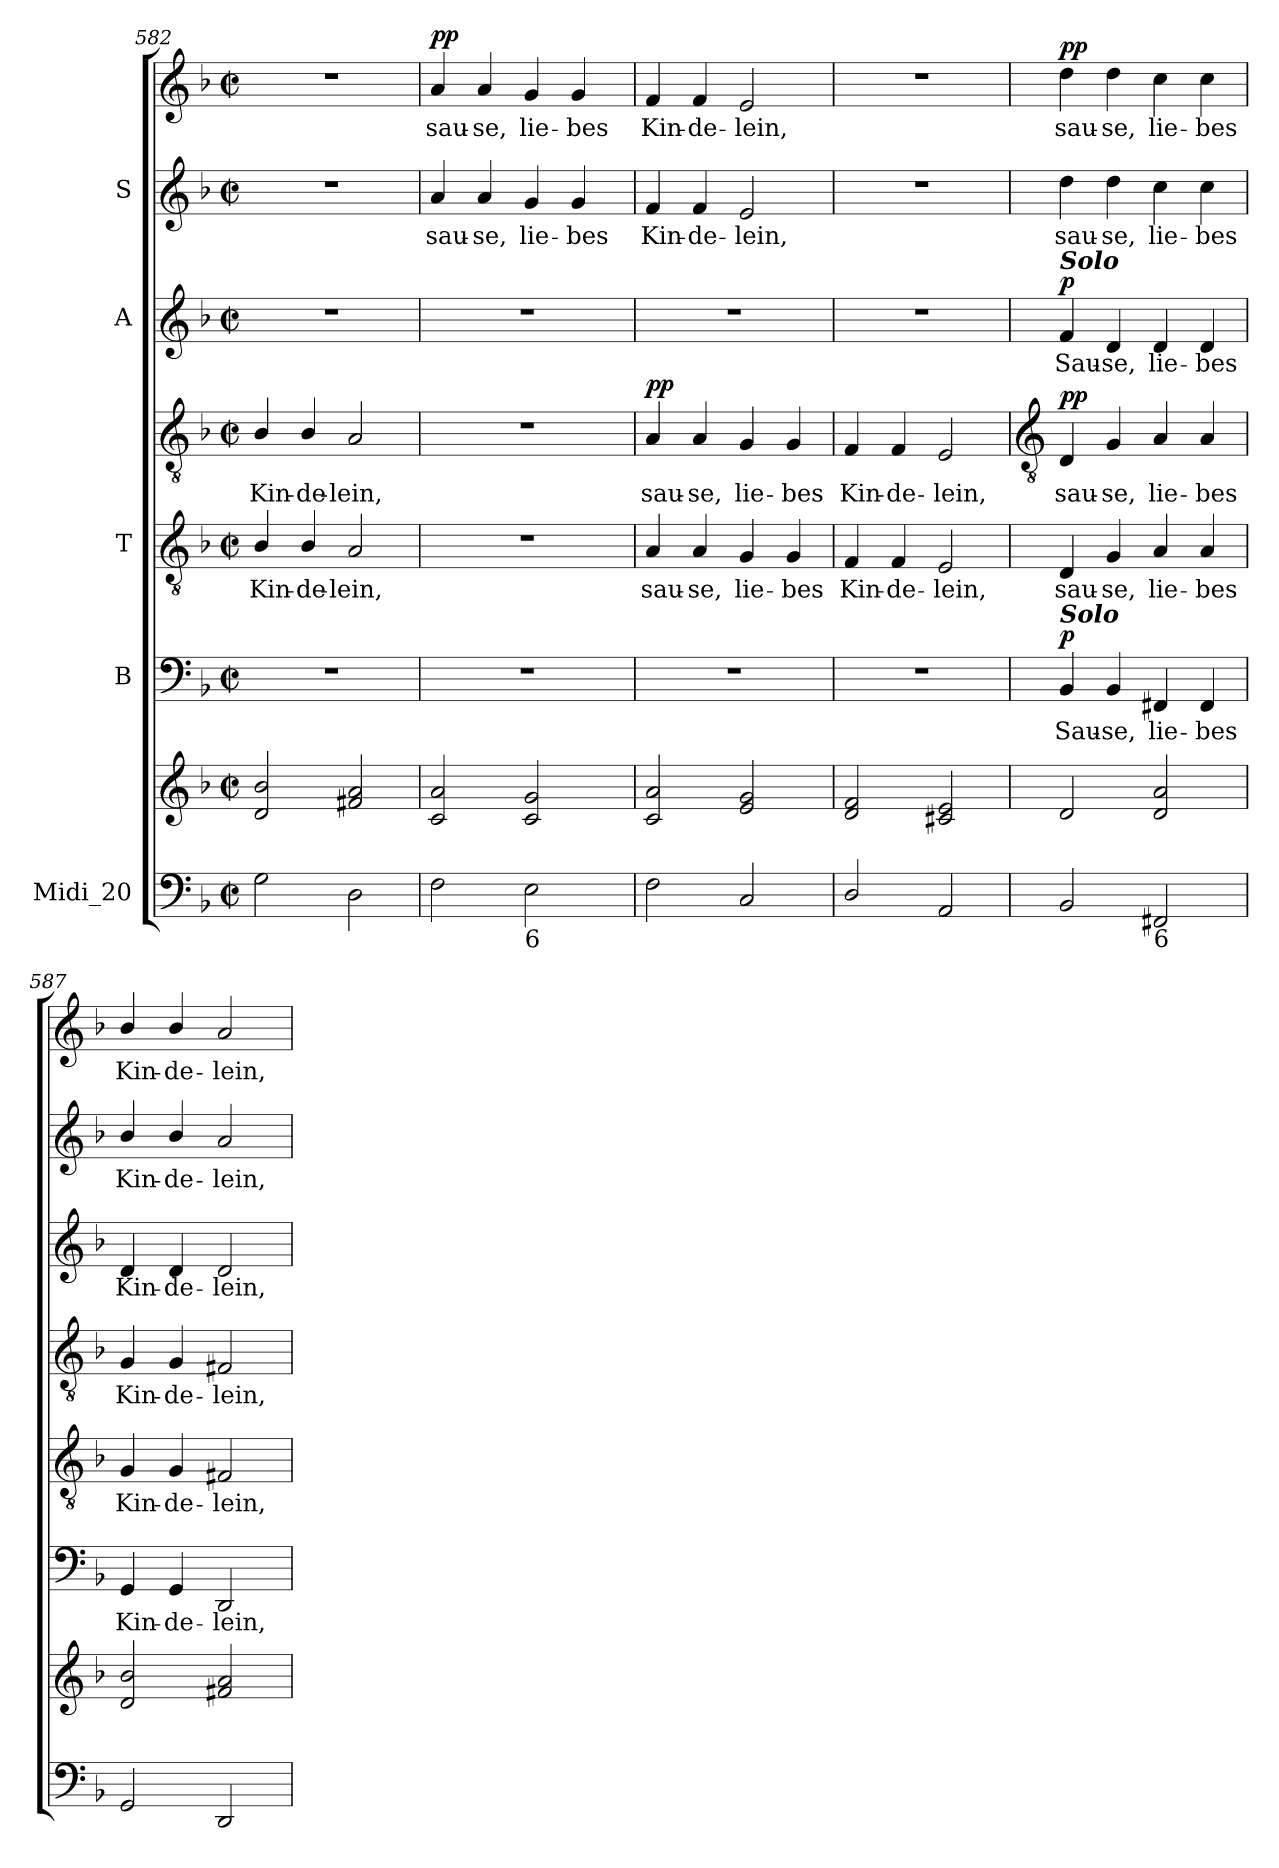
**kern	**kern	**kern	**text	**dynam	**kern	**text	**kern	**text	**dynam	**kern	**text	**dynam	**kern	**text	**kern	**text	**dynam
*part5	*part5	*part4	*part4	*part4	*part3	*part3	*part3	*part3	*part3	*part2	*part2	*part2	*part1	*part1	*part1	*part1	*part1
*staff8	*staff7	*staff6	*staff6	*staff6	*staff5	*staff5	*staff4	*staff4	*staff4/5	*staff3	*staff3	*staff3	*staff2	*staff2	*staff1	*staff1	*staff1/2
*I"Midi_20	*	*I"B	*	*	*I"T	*	*	*	*	*I"A	*	*	*I"S	*	*	*	*
*clefF4	*clefG2	*clefF4	*	*	*clefGv2	*	*clefGv2	*	*	*clefG2	*	*	*clefG2	*	*clefG2	*	*
*k[b-]	*k[b-]	*k[b-]	*	*	*k[b-]	*	*k[b-]	*	*	*k[b-]	*	*	*k[b-]	*	*k[b-]	*	*
*F:	*F:	*F:	*	*	*F:	*	*F:	*	*	*F:	*	*	*F:	*	*F:	*	*
*M2/2	*M2/2	*M2/2	*	*	*M2/2	*	*M2/2	*	*	*M2/2	*	*	*M2/2	*	*M2/2	*	*
*met(c|)	*met(c|)	*met(c|)	*	*	*met(c|)	*	*met(c|)	*	*	*met(c|)	*	*	*met(c|)	*	*met(c|)	*	*
=582	=582	=582	=582	=582	=582	=582	=582	=582	=582	=582	=582	=582	=582	=582	=582	=582	=582
!	!	!	!	!	!	!LO:LY:b	!	!LO:LY:b	!	!	!	!	!	!	!	!	!
2G	2d 2b-	1r	.	.	4B-/	Kin-	4B-/	Kin-	.	1r	.	.	1r	.	1r	.	.
!	!	!	!	!	!	!LO:LY:b	!	!LO:LY:b	!	!	!	!	!	!	!	!	!
.	.	.	.	.	4B-/	-de-	4B-/	-de-	.	.	.	.	.	.	.	.	.
!	!	!	!	!	!	!LO:LY:b	!	!LO:LY:b	!	!	!	!	!	!	!	!	!
2D	2f#X 2a	.	.	.	2A	-lein,	2A	-lein,	.	.	.	.	.	.	.	.	.
=583	=583	=583	=583	=583	=583	=583	=583	=583	=583	=583	=583	=583	=583	=583	=583	=583	=583
!	!	!	!	!	!	!	!	!	!	!	!	!	!	!LO:LY:b	!	!LO:LY:b	!LO:DY:b=2
!	!	!	!	!	!	!	!	!	!	!	!	!	!	!	!	!	!LO:DY:n=1:b
2F	2c 2a	1r	.	.	1r	.	1r	.	.	1r	.	.	4a	sau-	4a	sau-	p p
!	!	!	!	!	!	!	!	!	!	!	!	!	!	!LO:LY:b	!	!LO:LY:b	!
.	.	.	.	.	.	.	.	.	.	.	.	.	4a	-se,	4a	-se,	.
!LO:TX:b:t=6	!	!	!	!	!	!	!	!	!	!	!	!	!	!	!	!	!
!	!	!	!	!	!	!	!	!	!	!	!	!	!	!LO:LY:b	!	!LO:LY:b	!
2E	2c 2g	.	.	.	.	.	.	.	.	.	.	.	4g	lie-	4g	lie-	.
!	!	!	!	!	!	!	!	!	!	!	!	!	!	!LO:LY:b	!	!LO:LY:b	!
.	.	.	.	.	.	.	.	.	.	.	.	.	4g	-bes	4g	-bes	.
=584	=584	=584	=584	=584	=584	=584	=584	=584	=584	=584	=584	=584	=584	=584	=584	=584	=584
!	!	!	!	!	!	!LO:LY:b	!	!LO:LY:b	!LO:DY:b=2	!	!	!	!	!LO:LY:b	!	!LO:LY:b	!
!	!	!	!	!	!	!	!	!	!LO:DY:n=1:b	!	!	!	!	!	!	!	!
2F	2c 2a	1r	.	.	4A	sau-	4A	sau-	p p	1r	.	.	4f	Kin-	4f	Kin-	.
!	!	!	!	!	!	!LO:LY:b	!	!LO:LY:b	!	!	!	!	!	!LO:LY:b	!	!LO:LY:b	!
.	.	.	.	.	4A	-se,	4A	-se,	.	.	.	.	4f	-de-	4f	-de-	.
!	!	!	!	!	!	!LO:LY:b	!	!LO:LY:b	!	!	!	!	!	!LO:LY:b	!	!LO:LY:b	!
2C	2e 2g	.	.	.	4G	lie-	4G	lie-	.	.	.	.	2e	-lein,	2e	-lein,	.
!	!	!	!	!	!	!LO:LY:b	!	!LO:LY:b	!	!	!	!	!	!	!	!	!
.	.	.	.	.	4G	-bes	4G	-bes	.	.	.	.	.	.	.	.	.
=585	=585	=585	=585	=585	=585	=585	=585	=585	=585	=585	=585	=585	=585	=585	=585	=585	=585
!	!	!	!	!	!	!LO:LY:b	!	!LO:LY:b	!	!	!	!	!	!	!	!	!
2D/	2d 2f	1r	.	.	4F	Kin-	4F	Kin-	.	1r	.	.	1r	.	1r	.	.
!	!	!	!	!	!	!LO:LY:b	!	!LO:LY:b	!	!	!	!	!	!	!	!	!
.	.	.	.	.	4F	-de-	4F	-de-	.	.	.	.	.	.	.	.	.
!	!	!	!	!	!	!LO:LY:b	!	!LO:LY:b	!	!	!	!	!	!	!	!	!
2AA	2c#X 2e	.	.	.	2E	-lein,	2E	-lein,	.	.	.	.	.	.	.	.	.
!!LO:LB:g=z
=586	=586	=586	=586	=586	=586	=586	=586	=586	=586	=586	=586	=586	=586	=586	=586	=586	=586
*	*	*	*	*	*	*	*clefGv2	*	*	*	*	*	*	*	*	*	*
!	!	!	!	!	!	!	!	!	!	!LO:TX:a:Bi:t=Solo	!	!	!	!	!	!	!
!	!	!LO:TX:a:Bi:t=Solo	!	!	!	!	!	!	!	!	!	!	!	!	!	!	!
!	!	!	!LO:LY:b	!LO:DY:b	!	!LO:LY:b	!	!LO:LY:b	!LO:DY:b=2	!	!LO:LY:b	!	!	!LO:LY:b	!	!LO:LY:b	!
!	!	!	!	!	!	!	!	!	!LO:DY:n=1:b	!	!	!LO:DY:b	!	!	!	!	!LO:DY:b=2
!	!	!	!	!	!	!	!	!	!	!	!	!	!	!	!	!	!LO:DY:n=1:b
2BB-	2d	4BB-	Sau-	p	4D	sau-	4D	sau-	p p	4f	Sau-	p	4dd	sau-	4dd	sau-	p p
!	!	!	!LO:LY:b	!	!	!LO:LY:b	!	!LO:LY:b	!	!	!LO:LY:b	!	!	!LO:LY:b	!	!LO:LY:b	!
.	.	4BB-	-se,	.	4G	-se,	4G	-se,	.	4d	-se,	.	4dd	-se,	4dd	-se,	.
!LO:TX:b:t=6	!	!	!	!	!	!	!	!	!	!	!	!	!	!	!	!	!
!	!	!	!LO:LY:b	!	!	!LO:LY:b	!	!LO:LY:b	!	!	!LO:LY:b	!	!	!LO:LY:b	!	!LO:LY:b	!
2FF#X	2d 2a	4FF#X	lie-	.	4A	lie-	4A	lie-	.	4d	lie-	.	4cc	lie-	4cc	lie-	.
!	!	!	!LO:LY:b	!	!	!LO:LY:b	!	!LO:LY:b	!	!	!LO:LY:b	!	!	!LO:LY:b	!	!LO:LY:b	!
.	.	4FF#	-bes	.	4A	-bes	4A	-bes	.	4d	-bes	.	4cc	-bes	4cc	-bes	.
=587	=587	=587	=587	=587	=587	=587	=587	=587	=587	=587	=587	=587	=587	=587	=587	=587	=587
!	!	!	!LO:LY:b	!	!	!LO:LY:b	!	!LO:LY:b	!	!	!LO:LY:b	!	!	!LO:LY:b	!	!LO:LY:b	!
2GG	2d 2b-	4GG	Kin-	.	4G	Kin-	4G	Kin-	.	4d	Kin-	.	4b-/	Kin-	4b-/	Kin-	.
!	!	!	!LO:LY:b	!	!	!LO:LY:b	!	!LO:LY:b	!	!	!LO:LY:b	!	!	!LO:LY:b	!	!LO:LY:b	!
.	.	4GG	-de-	.	4G	-de-	4G	-de-	.	4d	-de-	.	4b-/	-de-	4b-/	-de-	.
!	!	!	!LO:LY:b	!	!	!LO:LY:b	!	!LO:LY:b	!	!	!LO:LY:b	!	!	!LO:LY:b	!	!LO:LY:b	!
2DD	2f#X 2a	2DD	-lein,	.	2F#X	-lein,	2F#X	-lein,	.	2d	-lein,	.	2a	-lein,	2a	-lein,	.
=	=	=	=	=	=	=	=	=	=	=	=	=	=	=	=	=	=
*-	*-	*-	*-	*-	*-	*-	*-	*-	*-	*-	*-	*-	*-	*-	*-	*-	*-
